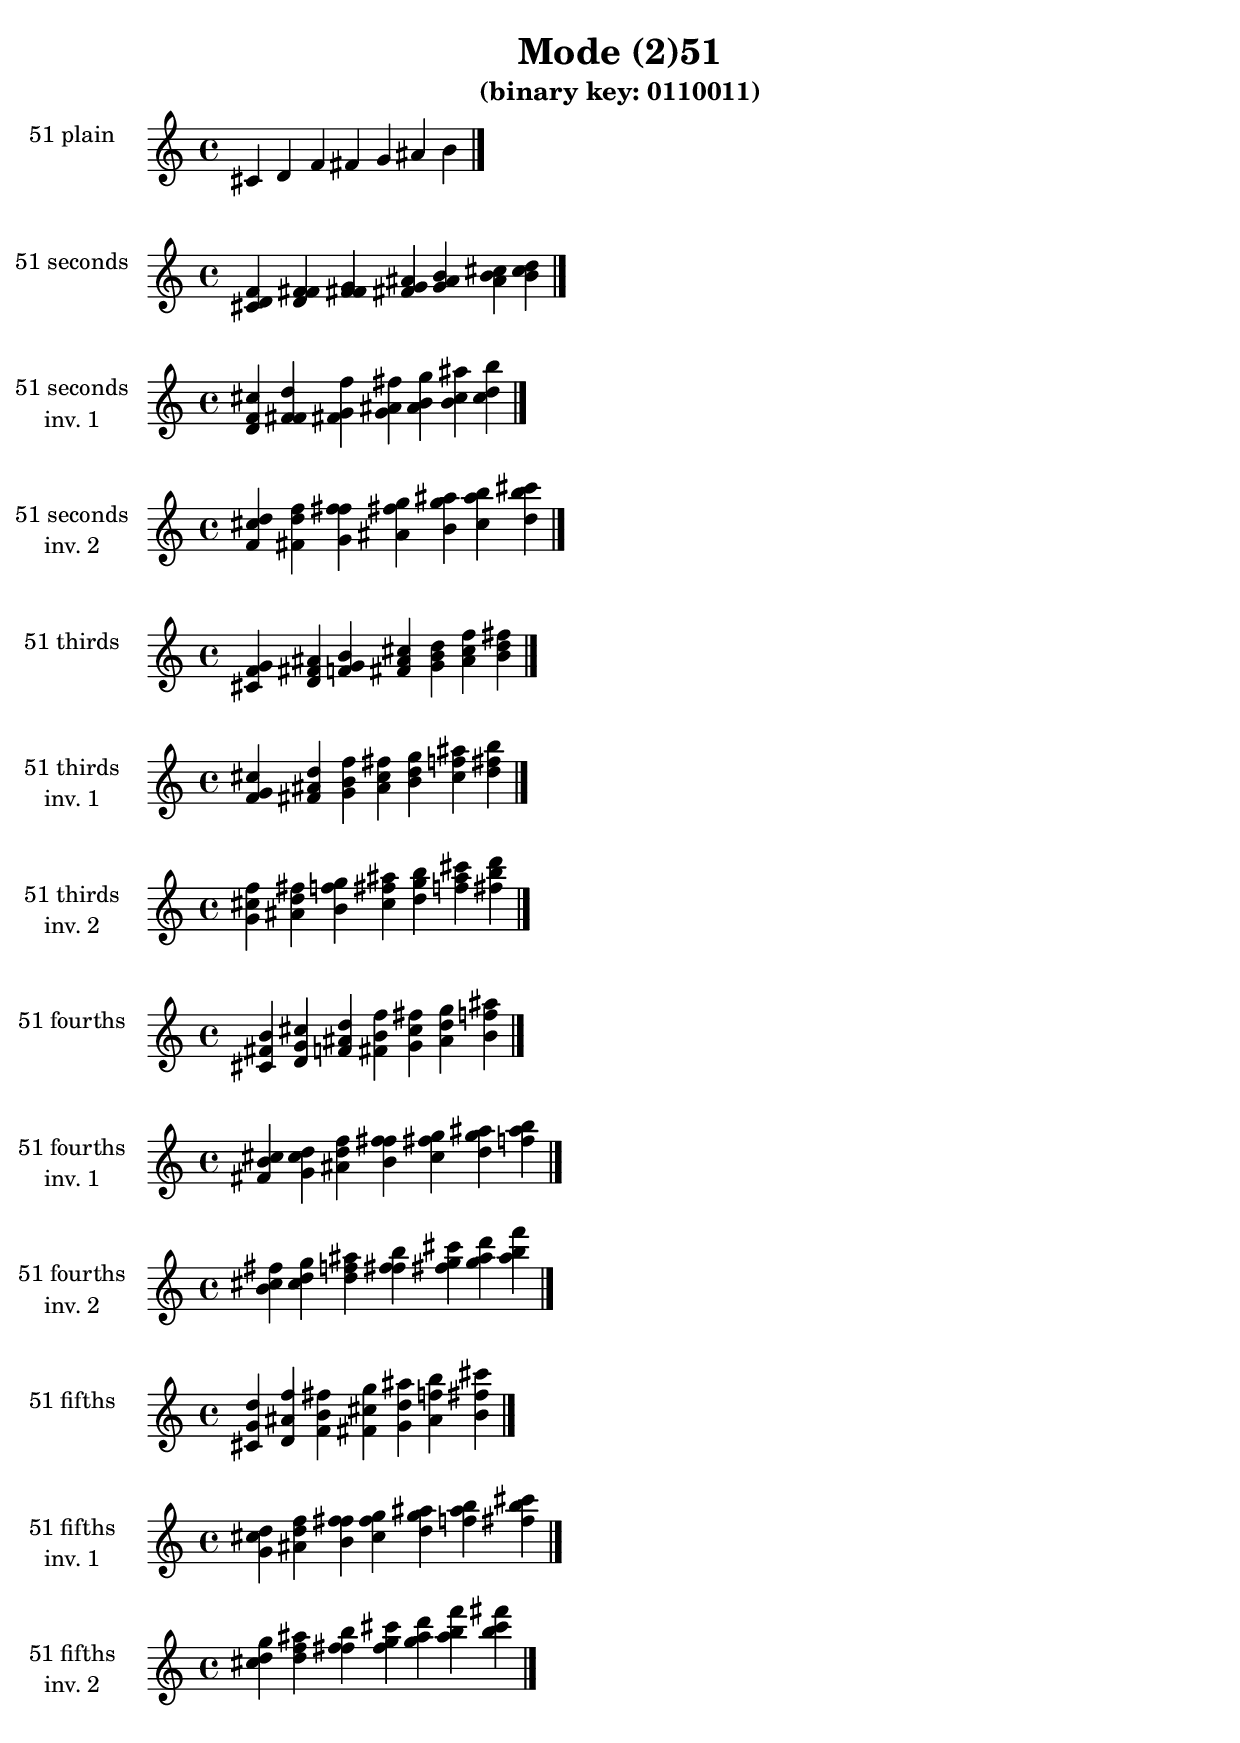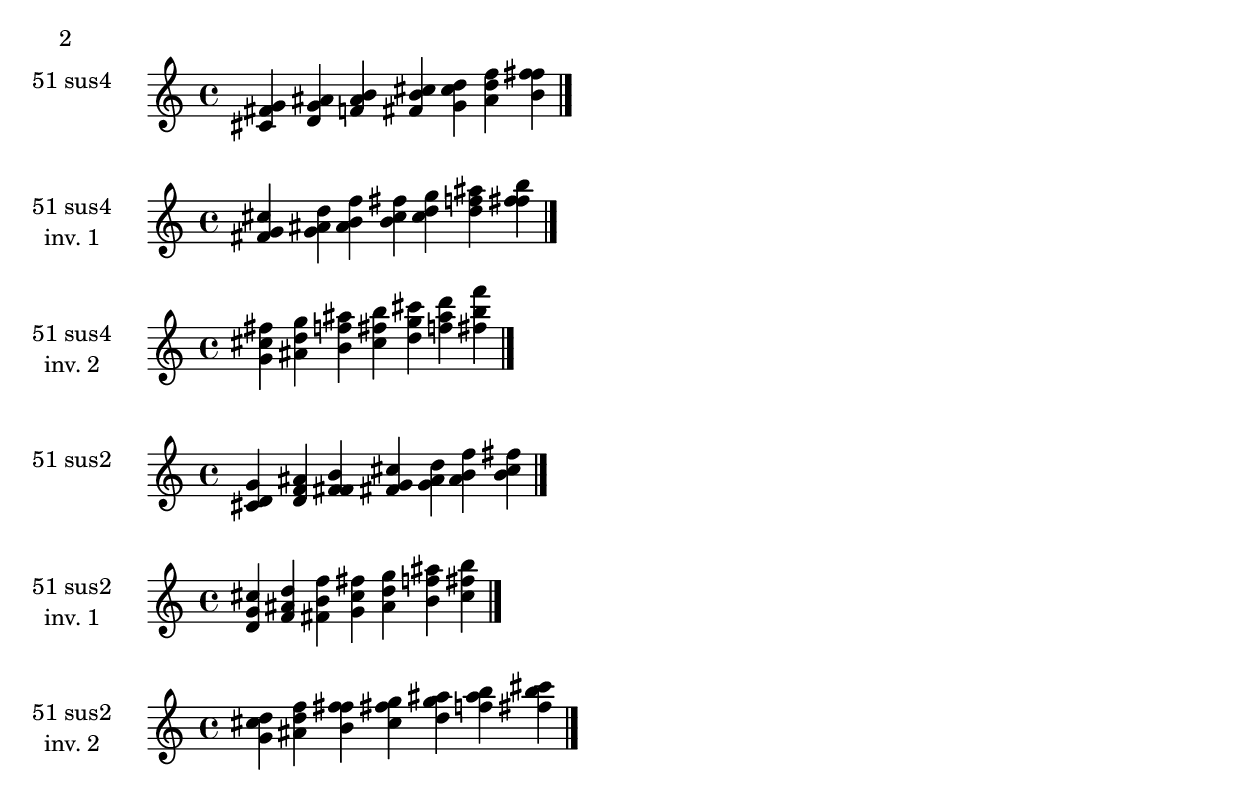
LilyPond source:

\version "2.19.0"

\header {
  title = "Mode (2)51"
  subtitle = "(binary key: 0110011)"
 %% Remove default LilyPond tagline
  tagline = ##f
}

\paper {
  #(set-paper-size "a4")
}

global = {
  \key c \major
  \time 4/4
  \tempo 4=100
}

\book {
  \score {
    \new Staff \with {
      instrumentName =  \markup { \column {
         \hcenter-in #14 \line { 51 plain }
         \hcenter-in #14 \line {  } } }
      midiInstrument = "oboe"
    } { \accidentalStyle "default"
        \cadenzaOn cis' d' f' fis' g' ais' b'  \cadenzaOff \bar "|." }
    \layout { }
  }
  \score {
    \new Staff \with {
      instrumentName =  \markup { \column {
         \hcenter-in #14 \line { 51 seconds }
         \hcenter-in #14 \line {  } } }
      midiInstrument = "oboe"
    } { \accidentalStyle "default"
        \cadenzaOn <cis' d' f'> <d' f' fis'> <f' fis' g'> <fis' g' ais'> <g' ais' b'> <ais' b' cis''> <b' cis'' d''>  \cadenzaOff \bar "|." }
    \layout { }
  }
  \score {
    \new Staff \with {
      instrumentName =  \markup { \column {
         \hcenter-in #14 \line { 51 seconds }
         \hcenter-in #14 \line { inv. 1 } } }
      midiInstrument = "oboe"
    } { \accidentalStyle "default"
        \cadenzaOn <d' f' cis''> <f' fis' d''> <fis' g' f''> <g' ais' fis''> <ais' b' g''> <b' cis'' ais''> <cis'' d'' b''>  \cadenzaOff \bar "|." }
    \layout { }
  }
  \score {
    \new Staff \with {
      instrumentName =  \markup { \column {
         \hcenter-in #14 \line { 51 seconds }
         \hcenter-in #14 \line { inv. 2 } } }
      midiInstrument = "oboe"
    } { \accidentalStyle "default"
        \cadenzaOn <f' cis'' d''> <fis' d'' f''> <g' f'' fis''> <ais' fis'' g''> <b' g'' ais''> <cis'' ais'' b''> <d'' b'' cis'''>  \cadenzaOff \bar "|." }
    \layout { }
  }
  \score {
    \new Staff \with {
      instrumentName =  \markup { \column {
         \hcenter-in #14 \line { 51 thirds }
         \hcenter-in #14 \line {  } } }
      midiInstrument = "oboe"
    } { \accidentalStyle "default"
        \cadenzaOn <cis' f' g'> <d' fis' ais'> <f' g' b'> <fis' ais' cis''> <g' b' d''> <ais' cis'' f''> <b' d'' fis''>  \cadenzaOff \bar "|." }
    \layout { }
  }
  \score {
    \new Staff \with {
      instrumentName =  \markup { \column {
         \hcenter-in #14 \line { 51 thirds }
         \hcenter-in #14 \line { inv. 1 } } }
      midiInstrument = "oboe"
    } { \accidentalStyle "default"
        \cadenzaOn <f' g' cis''> <fis' ais' d''> <g' b' f''> <ais' cis'' fis''> <b' d'' g''> <cis'' f'' ais''> <d'' fis'' b''>  \cadenzaOff \bar "|." }
    \layout { }
  }
  \score {
    \new Staff \with {
      instrumentName =  \markup { \column {
         \hcenter-in #14 \line { 51 thirds }
         \hcenter-in #14 \line { inv. 2 } } }
      midiInstrument = "oboe"
    } { \accidentalStyle "default"
        \cadenzaOn <g' cis'' f''> <ais' d'' fis''> <b' f'' g''> <cis'' fis'' ais''> <d'' g'' b''> <f'' ais'' cis'''> <fis'' b'' d'''>  \cadenzaOff \bar "|." }
    \layout { }
  }
  \score {
    \new Staff \with {
      instrumentName =  \markup { \column {
         \hcenter-in #14 \line { 51 fourths }
         \hcenter-in #14 \line {  } } }
      midiInstrument = "oboe"
    } { \accidentalStyle "default"
        \cadenzaOn <cis' fis' b'> <d' g' cis''> <f' ais' d''> <fis' b' f''> <g' cis'' fis''> <ais' d'' g''> <b' f'' ais''>  \cadenzaOff \bar "|." }
    \layout { }
  }
  \score {
    \new Staff \with {
      instrumentName =  \markup { \column {
         \hcenter-in #14 \line { 51 fourths }
         \hcenter-in #14 \line { inv. 1 } } }
      midiInstrument = "oboe"
    } { \accidentalStyle "default"
        \cadenzaOn <fis' b' cis''> <g' cis'' d''> <ais' d'' f''> <b' f'' fis''> <cis'' fis'' g''> <d'' g'' ais''> <f'' ais'' b''>  \cadenzaOff \bar "|." }
    \layout { }
  }
  \score {
    \new Staff \with {
      instrumentName =  \markup { \column {
         \hcenter-in #14 \line { 51 fourths }
         \hcenter-in #14 \line { inv. 2 } } }
      midiInstrument = "oboe"
    } { \accidentalStyle "default"
        \cadenzaOn <b' cis'' fis''> <cis'' d'' g''> <d'' f'' ais''> <f'' fis'' b''> <fis'' g'' cis'''> <g'' ais'' d'''> <ais'' b'' f'''>  \cadenzaOff \bar "|." }
    \layout { }
  }
  \score {
    \new Staff \with {
      instrumentName =  \markup { \column {
         \hcenter-in #14 \line { 51 fifths }
         \hcenter-in #14 \line {  } } }
      midiInstrument = "oboe"
    } { \accidentalStyle "default"
        \cadenzaOn <cis' g' d''> <d' ais' f''> <f' b' fis''> <fis' cis'' g''> <g' d'' ais''> <ais' f'' b''> <b' fis'' cis'''>  \cadenzaOff \bar "|." }
    \layout { }
  }
  \score {
    \new Staff \with {
      instrumentName =  \markup { \column {
         \hcenter-in #14 \line { 51 fifths }
         \hcenter-in #14 \line { inv. 1 } } }
      midiInstrument = "oboe"
    } { \accidentalStyle "default"
        \cadenzaOn <g' d'' cis''> <ais' f'' d''> <b' fis'' f''> <cis'' g'' fis''> <d'' ais'' g''> <f'' b'' ais''> <fis'' cis''' b''>  \cadenzaOff \bar "|." }
    \layout { }
  }
  \score {
    \new Staff \with {
      instrumentName =  \markup { \column {
         \hcenter-in #14 \line { 51 fifths }
         \hcenter-in #14 \line { inv. 2 } } }
      midiInstrument = "oboe"
    } { \accidentalStyle "default"
        \cadenzaOn <d'' cis'' g''> <f'' d'' ais''> <fis'' f'' b''> <g'' fis'' cis'''> <ais'' g'' d'''> <b'' ais'' f'''> <cis''' b'' fis'''>  \cadenzaOff \bar "|." }
    \layout { }
  }
  \score {
    \new Staff \with {
      instrumentName =  \markup { \column {
         \hcenter-in #14 \line { 51 sus4 }
         \hcenter-in #14 \line {  } } }
      midiInstrument = "oboe"
    } { \accidentalStyle "default"
        \cadenzaOn <cis' fis' g'> <d' g' ais'> <f' ais' b'> <fis' b' cis''> <g' cis'' d''> <ais' d'' f''> <b' f'' fis''>  \cadenzaOff \bar "|." }
    \layout { }
  }
  \score {
    \new Staff \with {
      instrumentName =  \markup { \column {
         \hcenter-in #14 \line { 51 sus4 }
         \hcenter-in #14 \line { inv. 1 } } }
      midiInstrument = "oboe"
    } { \accidentalStyle "default"
        \cadenzaOn <fis' g' cis''> <g' ais' d''> <ais' b' f''> <b' cis'' fis''> <cis'' d'' g''> <d'' f'' ais''> <f'' fis'' b''>  \cadenzaOff \bar "|." }
    \layout { }
  }
  \score {
    \new Staff \with {
      instrumentName =  \markup { \column {
         \hcenter-in #14 \line { 51 sus4 }
         \hcenter-in #14 \line { inv. 2 } } }
      midiInstrument = "oboe"
    } { \accidentalStyle "default"
        \cadenzaOn <g' cis'' fis''> <ais' d'' g''> <b' f'' ais''> <cis'' fis'' b''> <d'' g'' cis'''> <f'' ais'' d'''> <fis'' b'' f'''>  \cadenzaOff \bar "|." }
    \layout { }
  }
  \score {
    \new Staff \with {
      instrumentName =  \markup { \column {
         \hcenter-in #14 \line { 51 sus2 }
         \hcenter-in #14 \line {  } } }
      midiInstrument = "oboe"
    } { \accidentalStyle "default"
        \cadenzaOn <cis' d' g'> <d' f' ais'> <f' fis' b'> <fis' g' cis''> <g' ais' d''> <ais' b' f''> <b' cis'' fis''>  \cadenzaOff \bar "|." }
    \layout { }
  }
  \score {
    \new Staff \with {
      instrumentName =  \markup { \column {
         \hcenter-in #14 \line { 51 sus2 }
         \hcenter-in #14 \line { inv. 1 } } }
      midiInstrument = "oboe"
    } { \accidentalStyle "default"
        \cadenzaOn <d' g' cis''> <f' ais' d''> <fis' b' f''> <g' cis'' fis''> <ais' d'' g''> <b' f'' ais''> <cis'' fis'' b''>  \cadenzaOff \bar "|." }
    \layout { }
  }
  \score {
    \new Staff \with {
      instrumentName =  \markup { \column {
         \hcenter-in #14 \line { 51 sus2 }
         \hcenter-in #14 \line { inv. 2 } } }
      midiInstrument = "oboe"
    } { \accidentalStyle "default"
        \cadenzaOn <g' cis'' d''> <ais' d'' f''> <b' f'' fis''> <cis'' fis'' g''> <d'' g'' ais''> <f'' ais'' b''> <fis'' b'' cis'''>  \cadenzaOff \bar "|." }
    \layout { }
  }
}

\book {
  \bookOutputSuffix "plain_"
  \score {
    \new Staff \with {
      instrumentName =  \markup { \column {
         \hcenter-in #14 \line { 51 plain }
         \hcenter-in #14 \line {  } } }
      midiInstrument = "oboe"
    } { \accidentalStyle "default"
        \cadenzaOn cis' d' f' fis' g' ais' b'  \cadenzaOff \bar "|." }
    \midi { }
  }
}
\book {
  \bookOutputSuffix "seconds_"
  \score {
    \new Staff \with {
      instrumentName =  \markup { \column {
         \hcenter-in #14 \line { 51 seconds }
         \hcenter-in #14 \line {  } } }
      midiInstrument = "oboe"
    } { \accidentalStyle "default"
        \cadenzaOn <cis' d' f'> <d' f' fis'> <f' fis' g'> <fis' g' ais'> <g' ais' b'> <ais' b' cis''> <b' cis'' d''>  \cadenzaOff \bar "|." }
    \midi { }
  }
}
\book {
  \bookOutputSuffix "seconds_inv. 1"
  \score {
    \new Staff \with {
      instrumentName =  \markup { \column {
         \hcenter-in #14 \line { 51 seconds }
         \hcenter-in #14 \line { inv. 1 } } }
      midiInstrument = "oboe"
    } { \accidentalStyle "default"
        \cadenzaOn <d' f' cis''> <f' fis' d''> <fis' g' f''> <g' ais' fis''> <ais' b' g''> <b' cis'' ais''> <cis'' d'' b''>  \cadenzaOff \bar "|." }
    \midi { }
  }
}
\book {
  \bookOutputSuffix "seconds_inv. 2"
  \score {
    \new Staff \with {
      instrumentName =  \markup { \column {
         \hcenter-in #14 \line { 51 seconds }
         \hcenter-in #14 \line { inv. 2 } } }
      midiInstrument = "oboe"
    } { \accidentalStyle "default"
        \cadenzaOn <f' cis'' d''> <fis' d'' f''> <g' f'' fis''> <ais' fis'' g''> <b' g'' ais''> <cis'' ais'' b''> <d'' b'' cis'''>  \cadenzaOff \bar "|." }
    \midi { }
  }
}
\book {
  \bookOutputSuffix "thirds_"
  \score {
    \new Staff \with {
      instrumentName =  \markup { \column {
         \hcenter-in #14 \line { 51 thirds }
         \hcenter-in #14 \line {  } } }
      midiInstrument = "oboe"
    } { \accidentalStyle "default"
        \cadenzaOn <cis' f' g'> <d' fis' ais'> <f' g' b'> <fis' ais' cis''> <g' b' d''> <ais' cis'' f''> <b' d'' fis''>  \cadenzaOff \bar "|." }
    \midi { }
  }
}
\book {
  \bookOutputSuffix "thirds_inv. 1"
  \score {
    \new Staff \with {
      instrumentName =  \markup { \column {
         \hcenter-in #14 \line { 51 thirds }
         \hcenter-in #14 \line { inv. 1 } } }
      midiInstrument = "oboe"
    } { \accidentalStyle "default"
        \cadenzaOn <f' g' cis''> <fis' ais' d''> <g' b' f''> <ais' cis'' fis''> <b' d'' g''> <cis'' f'' ais''> <d'' fis'' b''>  \cadenzaOff \bar "|." }
    \midi { }
  }
}
\book {
  \bookOutputSuffix "thirds_inv. 2"
  \score {
    \new Staff \with {
      instrumentName =  \markup { \column {
         \hcenter-in #14 \line { 51 thirds }
         \hcenter-in #14 \line { inv. 2 } } }
      midiInstrument = "oboe"
    } { \accidentalStyle "default"
        \cadenzaOn <g' cis'' f''> <ais' d'' fis''> <b' f'' g''> <cis'' fis'' ais''> <d'' g'' b''> <f'' ais'' cis'''> <fis'' b'' d'''>  \cadenzaOff \bar "|." }
    \midi { }
  }
}
\book {
  \bookOutputSuffix "fourths_"
  \score {
    \new Staff \with {
      instrumentName =  \markup { \column {
         \hcenter-in #14 \line { 51 fourths }
         \hcenter-in #14 \line {  } } }
      midiInstrument = "oboe"
    } { \accidentalStyle "default"
        \cadenzaOn <cis' fis' b'> <d' g' cis''> <f' ais' d''> <fis' b' f''> <g' cis'' fis''> <ais' d'' g''> <b' f'' ais''>  \cadenzaOff \bar "|." }
    \midi { }
  }
}
\book {
  \bookOutputSuffix "fourths_inv. 1"
  \score {
    \new Staff \with {
      instrumentName =  \markup { \column {
         \hcenter-in #14 \line { 51 fourths }
         \hcenter-in #14 \line { inv. 1 } } }
      midiInstrument = "oboe"
    } { \accidentalStyle "default"
        \cadenzaOn <fis' b' cis''> <g' cis'' d''> <ais' d'' f''> <b' f'' fis''> <cis'' fis'' g''> <d'' g'' ais''> <f'' ais'' b''>  \cadenzaOff \bar "|." }
    \midi { }
  }
}
\book {
  \bookOutputSuffix "fourths_inv. 2"
  \score {
    \new Staff \with {
      instrumentName =  \markup { \column {
         \hcenter-in #14 \line { 51 fourths }
         \hcenter-in #14 \line { inv. 2 } } }
      midiInstrument = "oboe"
    } { \accidentalStyle "default"
        \cadenzaOn <b' cis'' fis''> <cis'' d'' g''> <d'' f'' ais''> <f'' fis'' b''> <fis'' g'' cis'''> <g'' ais'' d'''> <ais'' b'' f'''>  \cadenzaOff \bar "|." }
    \midi { }
  }
}
\book {
  \bookOutputSuffix "fifths_"
  \score {
    \new Staff \with {
      instrumentName =  \markup { \column {
         \hcenter-in #14 \line { 51 fifths }
         \hcenter-in #14 \line {  } } }
      midiInstrument = "oboe"
    } { \accidentalStyle "default"
        \cadenzaOn <cis' g' d''> <d' ais' f''> <f' b' fis''> <fis' cis'' g''> <g' d'' ais''> <ais' f'' b''> <b' fis'' cis'''>  \cadenzaOff \bar "|." }
    \midi { }
  }
}
\book {
  \bookOutputSuffix "fifths_inv. 1"
  \score {
    \new Staff \with {
      instrumentName =  \markup { \column {
         \hcenter-in #14 \line { 51 fifths }
         \hcenter-in #14 \line { inv. 1 } } }
      midiInstrument = "oboe"
    } { \accidentalStyle "default"
        \cadenzaOn <g' d'' cis''> <ais' f'' d''> <b' fis'' f''> <cis'' g'' fis''> <d'' ais'' g''> <f'' b'' ais''> <fis'' cis''' b''>  \cadenzaOff \bar "|." }
    \midi { }
  }
}
\book {
  \bookOutputSuffix "fifths_inv. 2"
  \score {
    \new Staff \with {
      instrumentName =  \markup { \column {
         \hcenter-in #14 \line { 51 fifths }
         \hcenter-in #14 \line { inv. 2 } } }
      midiInstrument = "oboe"
    } { \accidentalStyle "default"
        \cadenzaOn <d'' cis'' g''> <f'' d'' ais''> <fis'' f'' b''> <g'' fis'' cis'''> <ais'' g'' d'''> <b'' ais'' f'''> <cis''' b'' fis'''>  \cadenzaOff \bar "|." }
    \midi { }
  }
}
\book {
  \bookOutputSuffix "sus4_"
  \score {
    \new Staff \with {
      instrumentName =  \markup { \column {
         \hcenter-in #14 \line { 51 sus4 }
         \hcenter-in #14 \line {  } } }
      midiInstrument = "oboe"
    } { \accidentalStyle "default"
        \cadenzaOn <cis' fis' g'> <d' g' ais'> <f' ais' b'> <fis' b' cis''> <g' cis'' d''> <ais' d'' f''> <b' f'' fis''>  \cadenzaOff \bar "|." }
    \midi { }
  }
}
\book {
  \bookOutputSuffix "sus4_inv. 1"
  \score {
    \new Staff \with {
      instrumentName =  \markup { \column {
         \hcenter-in #14 \line { 51 sus4 }
         \hcenter-in #14 \line { inv. 1 } } }
      midiInstrument = "oboe"
    } { \accidentalStyle "default"
        \cadenzaOn <fis' g' cis''> <g' ais' d''> <ais' b' f''> <b' cis'' fis''> <cis'' d'' g''> <d'' f'' ais''> <f'' fis'' b''>  \cadenzaOff \bar "|." }
    \midi { }
  }
}
\book {
  \bookOutputSuffix "sus4_inv. 2"
  \score {
    \new Staff \with {
      instrumentName =  \markup { \column {
         \hcenter-in #14 \line { 51 sus4 }
         \hcenter-in #14 \line { inv. 2 } } }
      midiInstrument = "oboe"
    } { \accidentalStyle "default"
        \cadenzaOn <g' cis'' fis''> <ais' d'' g''> <b' f'' ais''> <cis'' fis'' b''> <d'' g'' cis'''> <f'' ais'' d'''> <fis'' b'' f'''>  \cadenzaOff \bar "|." }
    \midi { }
  }
}
\book {
  \bookOutputSuffix "sus2_"
  \score {
    \new Staff \with {
      instrumentName =  \markup { \column {
         \hcenter-in #14 \line { 51 sus2 }
         \hcenter-in #14 \line {  } } }
      midiInstrument = "oboe"
    } { \accidentalStyle "default"
        \cadenzaOn <cis' d' g'> <d' f' ais'> <f' fis' b'> <fis' g' cis''> <g' ais' d''> <ais' b' f''> <b' cis'' fis''>  \cadenzaOff \bar "|." }
    \midi { }
  }
}
\book {
  \bookOutputSuffix "sus2_inv. 1"
  \score {
    \new Staff \with {
      instrumentName =  \markup { \column {
         \hcenter-in #14 \line { 51 sus2 }
         \hcenter-in #14 \line { inv. 1 } } }
      midiInstrument = "oboe"
    } { \accidentalStyle "default"
        \cadenzaOn <d' g' cis''> <f' ais' d''> <fis' b' f''> <g' cis'' fis''> <ais' d'' g''> <b' f'' ais''> <cis'' fis'' b''>  \cadenzaOff \bar "|." }
    \midi { }
  }
}
\book {
  \bookOutputSuffix "sus2_inv. 2"
  \score {
    \new Staff \with {
      instrumentName =  \markup { \column {
         \hcenter-in #14 \line { 51 sus2 }
         \hcenter-in #14 \line { inv. 2 } } }
      midiInstrument = "oboe"
    } { \accidentalStyle "default"
        \cadenzaOn <g' cis'' d''> <ais' d'' f''> <b' f'' fis''> <cis'' fis'' g''> <d'' g'' ais''> <f'' ais'' b''> <fis'' b'' cis'''>  \cadenzaOff \bar "|." }
    \midi { }
  }
}
